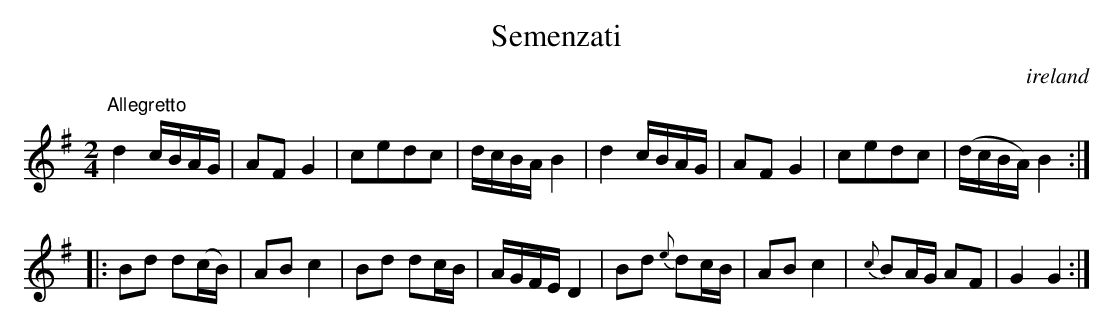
X:1
T:Semenzati
O:ireland
M:2/4
K:G
"Allegretto" d4cBAG| A2F2 G4| c2e2d2c2| dcBA B4|\
d4 cBAG| A2F2 G4| c2e2d2c2| (dcBA) B4::
B2d2 d2(cB)| A2B2 c4| B2d2 d2cB| AGFE D4|\
B2d2 {e}d2cB| A2B2c4| {c}B2AG A2F2| G4 G4:|
